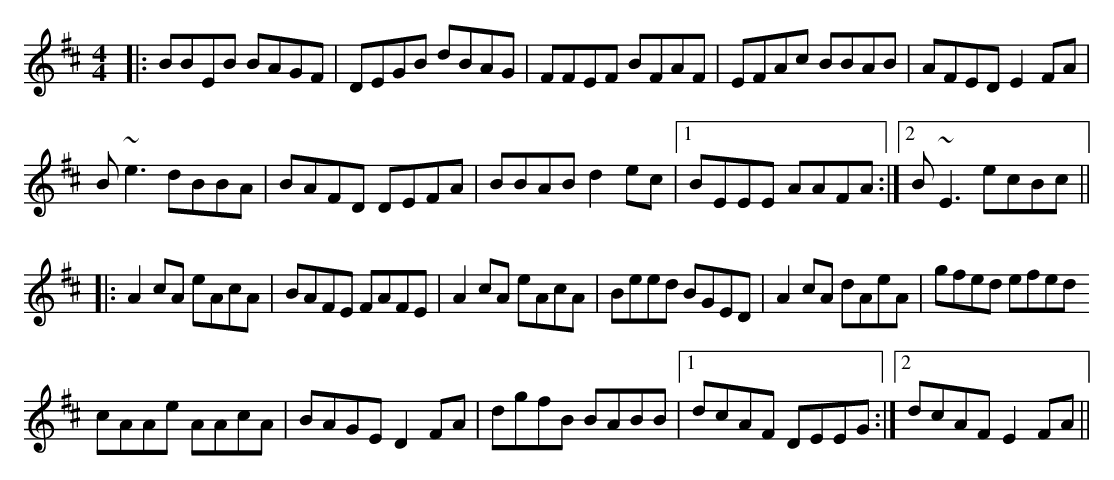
X:1
M:4/4
K:Edor
|:BBEB BAGF|DEGB dBAG|FFEF BFAF|EFAc BBAB|AFED E2FA|
B~e3 dBBA|BAFD DEFA|BBAB d2ec|1 BEEE AAFA:|2 B~E3 ecBc||
|:A2cA eAcA|BAFE FAFE|A2cA eAcA|Beed BGED|A2cA dAeA|gfed efed
cAAe AAcA|BAGE D2FA|dgfB BABB|1 dcAF DEEG:|2 dcAF E2FA||
